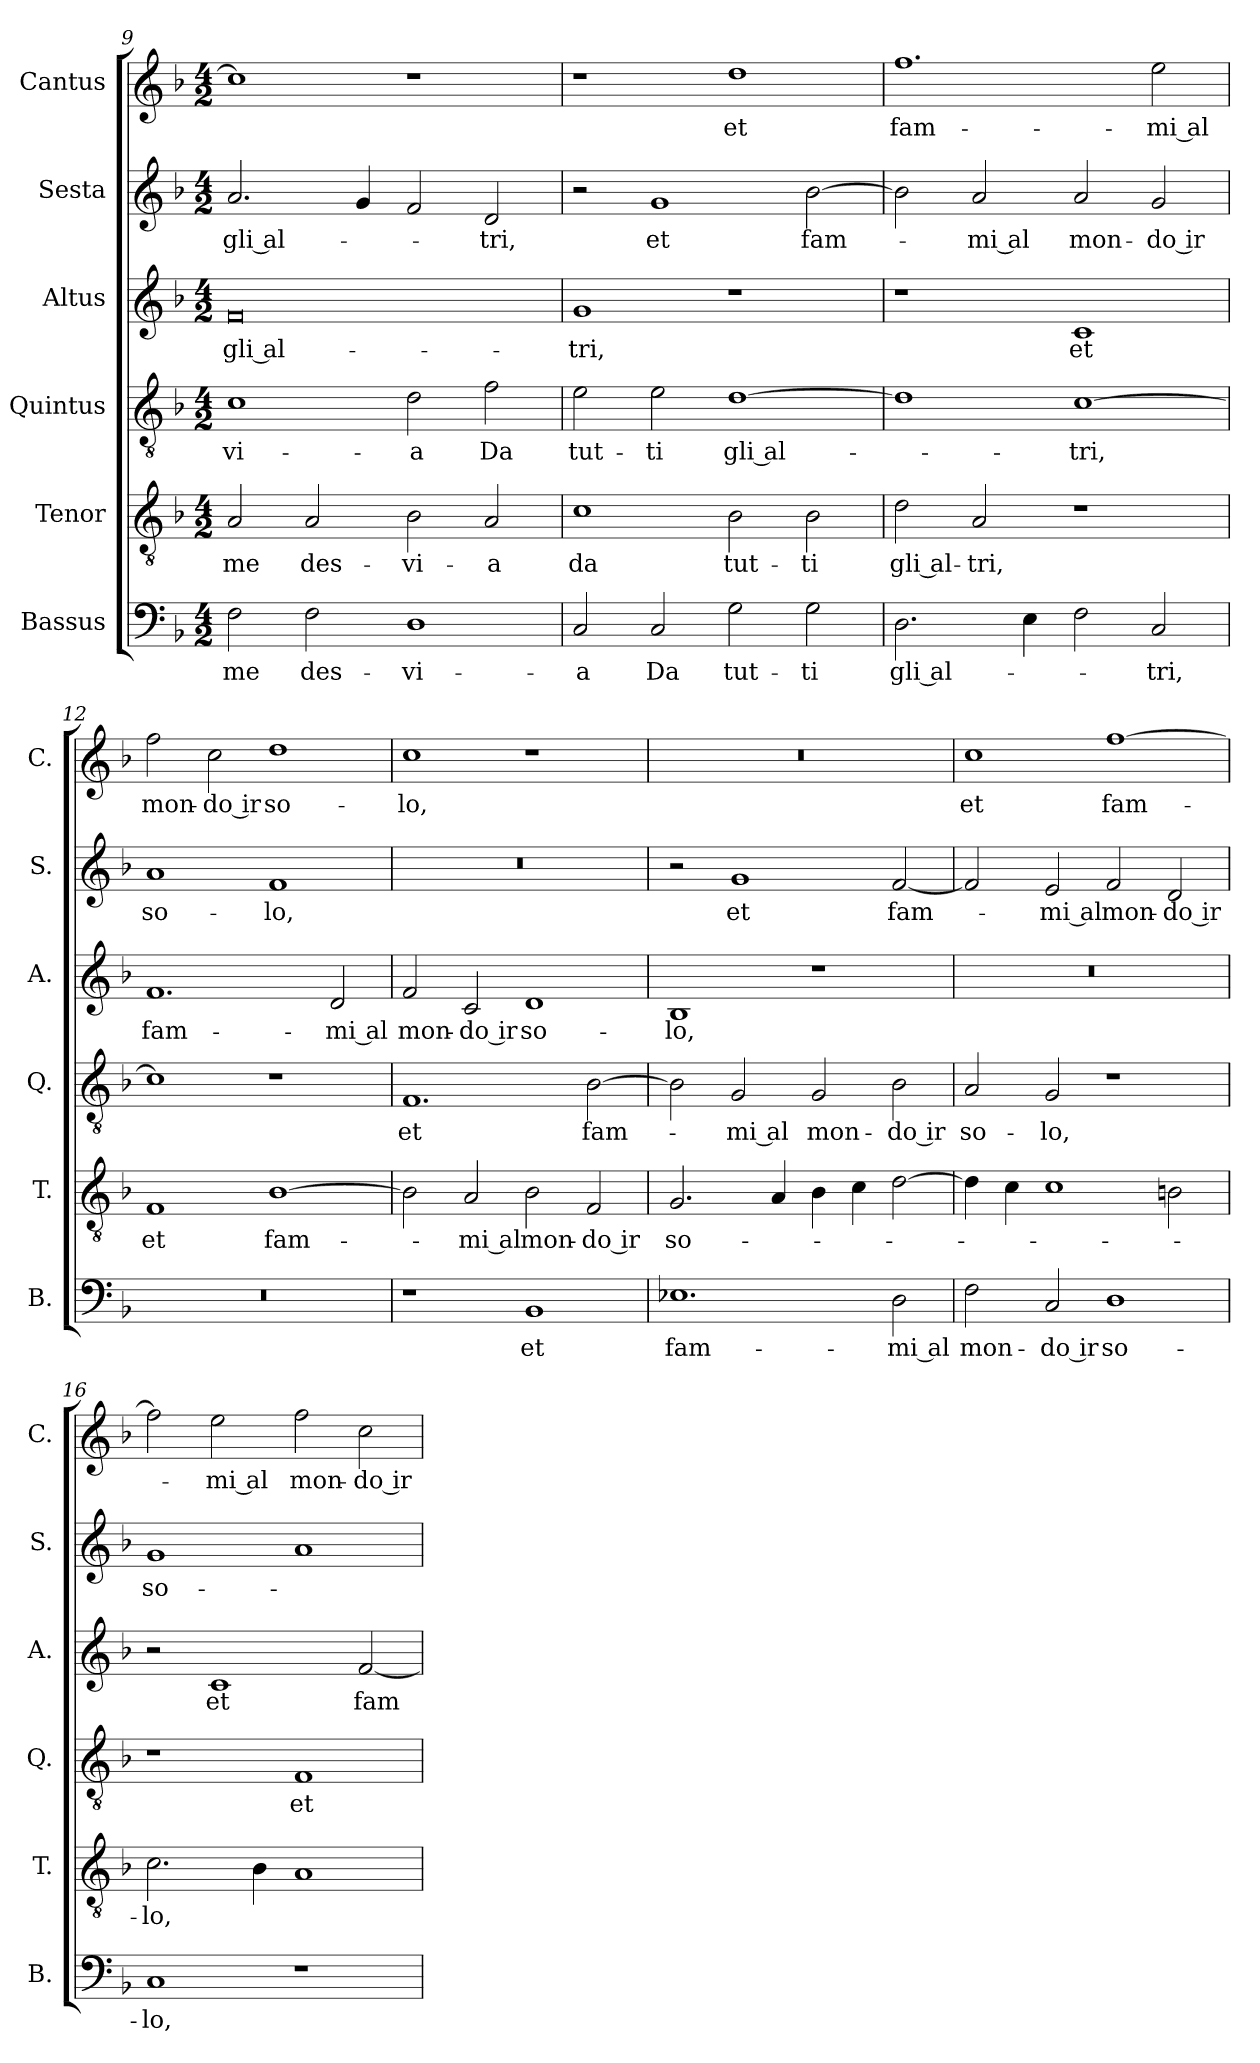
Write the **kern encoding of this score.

**kern	**text	**kern	**text	**kern	**text	**kern	**text	**kern	**text	**kern	**text
*part6	*part6	*part5	*part5	*part4	*part4	*part3	*part3	*part2	*part2	*part1	*part1
*staff6	*staff6	*staff5	*staff5	*staff4	*staff4	*staff3	*staff3	*staff2	*staff2	*staff1	*staff1
*I"Bassus	*	*I"Tenor	*	*I"Quintus	*	*I"Altus	*	*I"Sesta	*	*I"Cantus	*
*I'B.	*	*I'T.	*	*I'Q.	*	*I'A.	*	*I'S.	*	*I'C.	*
*clefF4	*	*clefGv2	*	*clefGv2	*	*clefG2	*	*clefG2	*	*clefG2	*
*k[b-]	*	*k[b-]	*	*k[b-]	*	*k[b-]	*	*k[b-]	*	*k[b-]	*
*M4/2	*	*M4/2	*	*M4/2	*	*M4/2	*	*M4/2	*	*M4/2	*
=9	=9	=9	=9	=9	=9	=9	=9	=9	=9	=9	=9
2F\	me	2A/	me	1c	-vi-	0f	gli al-	2.a/	gli al-	1cc]	.
2F\	des-	2A/	des-	.	.	.	.	.	.	.	.
.	.	.	.	.	.	.	.	4g/	.	.	.
1D	-vi-	2B-\	-vi-	2d\	-a	.	.	2f/	.	1r	.
.	.	2A/	-a	2f\	Da	.	.	2d/	-tri,	.	.
=10	=10	=10	=10	=10	=10	=10	=10	=10	=10	=10	=10
2C/	-a	1c	da	2e\	tut-	1g	-tri,	2r	.	1r	.
2C/	Da	.	.	2e\	-ti	.	.	1g	et	.	.
2G\	tut-	2B-\	tut-	[1d	gli al-	1r	.	.	.	1dd	et
2G\	-ti	2B-\	-ti	.	.	.	.	[2b-\	fam-	.	.
=11	=11	=11	=11	=11	=11	=11	=11	=11	=11	=11	=11
2.D\	gli al-	2d\	gli al-	1d]	.	1r	.	2b-\]	.	1.ff	fam-
.	.	2A/	-tri,	.	.	.	.	2a/	-mi al	.	.
4E\	.	.	.	.	.	.	.	.	.	.	.
2F\	.	1r	.	[1c	-tri,	1c	et	2a/	mon-	.	.
2C/	-tri,	.	.	.	.	.	.	2g/	-do ir	2ee\	-mi al
=12	=12	=12	=12	=12	=12	=12	=12	=12	=12	=12	=12
0r	.	1F	et	1c]	.	1.f	fam-	1a	so-	2ff\	mon-
.	.	.	.	.	.	.	.	.	.	2cc\	-do ir
.	.	[1B-	fam-	1r	.	.	.	1f	-lo,	1dd	so-
.	.	.	.	.	.	2d/	-mi al	.	.	.	.
!!LO:LB:g=z
=13	=13	=13	=13	=13	=13	=13	=13	=13	=13	=13	=13
1r	.	2B-\]	.	1.F	et	2f/	mon-	0r	.	1cc	-lo,
.	.	2A/	-mi al	.	.	2c/	-do ir	.	.	.	.
1BB-	et	2B-\	mon-	.	.	1d	so-	.	.	1r	.
.	.	2F/	-do ir	[2B-\	fam-	.	.	.	.	.	.
=14	=14	=14	=14	=14	=14	=14	=14	=14	=14	=14	=14
1.E-X	fam-	2.G/	so-	2B-\]	.	1B-	-lo,	2r	.	0r	.
.	.	.	.	2G/	-mi al	.	.	1g	et	.	.
.	.	4A/	.	.	.	.	.	.	.	.	.
.	.	4B-\	.	2G/	mon-	1r	.	.	.	.	.
.	.	4c\	.	.	.	.	.	.	.	.	.
2D\	-mi al	[2d\	.	2B-\	-do ir	.	.	[2f/	fam-	.	.
=15	=15	=15	=15	=15	=15	=15	=15	=15	=15	=15	=15
2F\	mon-	4d\]	.	2A/	so-	0r	.	2f/]	.	1cc	et
.	.	4c\	.	.	.	.	.	.	.	.	.
2C/	-do ir	1c	.	2G/	-lo,	.	.	2e/	-mi al	.	.
1D	so-	.	.	1r	.	.	.	2f/	mon-	[1ff	fam-
.	.	2Bn\	.	.	.	.	.	2d/	-do ir	.	.
=16	=16	=16	=16	=16	=16	=16	=16	=16	=16	=16	=16
1C	-lo,	2.c\	-lo,	1r	.	2r	.	1g	so-	2ff\]	.
.	.	.	.	.	.	1c	et	.	.	2ee\	-mi al
.	.	4B-\	.	.	.	.	.	.	.	.	.
1r	.	1A	.	1F	et	.	.	1a	.	2ff\	mon-
.	.	.	.	.	.	[2f/	fam-	.	.	2cc\	-do ir
=	=	=	=	=	=	=	=	=	=	=	=
*-	*-	*-	*-	*-	*-	*-	*-	*-	*-	*-	*-
